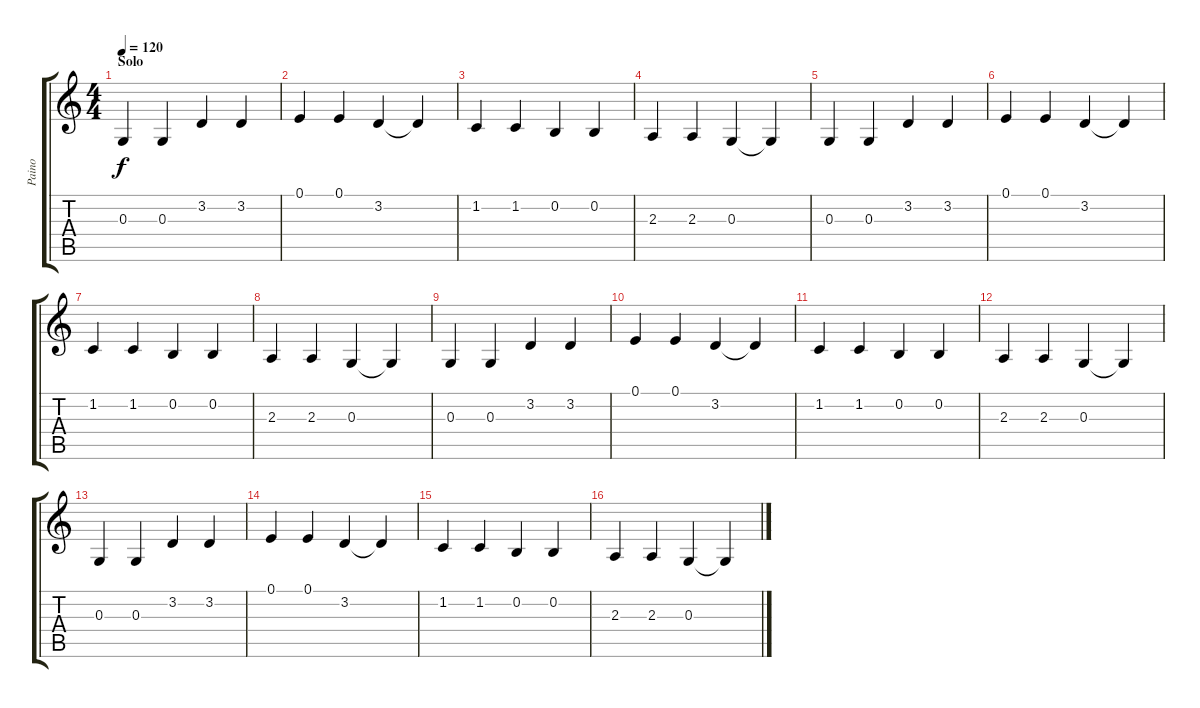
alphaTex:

\track ("Paino" "Paino") {instrument stringensemble1}
\staff {score tabs}
\tuning (E4 B3 G3 D3 A2 E2) {hide}
\ts (4 4)
\section ("" "Solo")
\tempo 120
\clef g2
\ks c
0.3.4{dy f volume 13} 0.3.4 3.2.4 3.2.4 |
0.1.4 0.1.4 3.2.4 3.2{t}.4 |
1.2.4 1.2.4 0.2.4 0.2.4 |
2.3.4 2.3.4 0.3.4 0.3{t}.4 |
0.3.4 0.3.4 3.2.4 3.2.4 |
0.1.4 0.1.4 3.2.4 3.2{t}.4 |
1.2.4 1.2.4 0.2.4 0.2.4 |
2.3.4 2.3.4 0.3.4 0.3{t}.4 |
0.3.4 0.3.4 3.2.4 3.2.4 |
0.1.4 0.1.4 3.2.4 3.2{t}.4 |
1.2.4 1.2.4 0.2.4 0.2.4 |
2.3.4 2.3.4 0.3.4 0.3{t}.4 |
0.3.4 0.3.4 3.2.4 3.2.4 |
0.1.4 0.1.4 3.2.4 3.2{t}.4 |
1.2.4 1.2.4 0.2.4 0.2.4 |
2.3.4 2.3.4 0.3.4 0.3{t}.4
